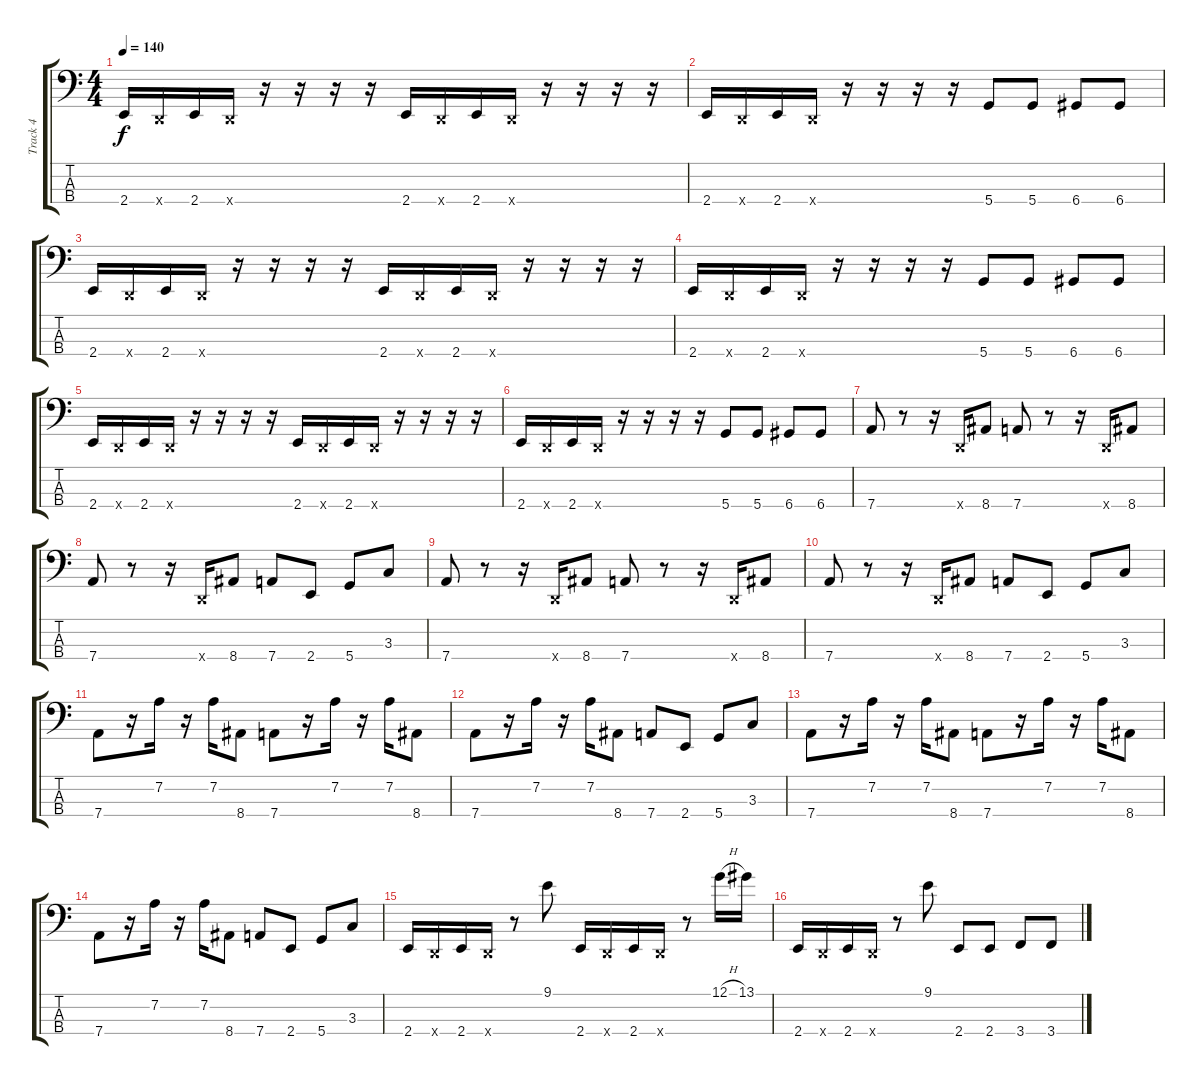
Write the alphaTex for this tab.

\track ("Track 4" "Track 4") {instrument slapbass1}
\staff {score tabs}
\tuning (G2 D2 A1 D1) {hide}
\ts (4 4)
\tempo 140
\clef f4
\ks c
2.4.16{dy f} 0.4{x}.16 2.4.16 0.4{x}.16 r.16 r.16 r.16 r.16 2.4.16 0.4{x}.16 2.4.16 0.4{x}.16 r.16 r.16 r.16 r.16 |
2.4.16 0.4{x}.16 2.4.16 0.4{x}.16 r.16 r.16 r.16 r.16 5.4.8 5.4.8 6.4.8 6.4.8 |
2.4.16 0.4{x}.16 2.4.16 0.4{x}.16 r.16 r.16 r.16 r.16 2.4.16 0.4{x}.16 2.4.16 0.4{x}.16 r.16 r.16 r.16 r.16 |
2.4.16 0.4{x}.16 2.4.16 0.4{x}.16 r.16 r.16 r.16 r.16 5.4.8 5.4.8 6.4.8 6.4.8 |
2.4.16 0.4{x}.16 2.4.16 0.4{x}.16 r.16 r.16 r.16 r.16 2.4.16 0.4{x}.16 2.4.16 0.4{x}.16 r.16 r.16 r.16 r.16 |
2.4.16 0.4{x}.16 2.4.16 0.4{x}.16 r.16 r.16 r.16 r.16 5.4.8 5.4.8 6.4.8 6.4.8 |
7.4.8 r.8 r.16 0.4{x}.16 8.4.8 7.4.8 r.8 r.16 0.4{x}.16 8.4.8 |
7.4.8 r.8 r.16 0.4{x}.16 8.4.8 7.4.8 2.4.8 5.4.8 3.3.8 |
7.4.8 r.8 r.16 0.4{x}.16 8.4.8 7.4.8 r.8 r.16 0.4{x}.16 8.4.8 |
7.4.8 r.8 r.16 0.4{x}.16 8.4.8 7.4.8 2.4.8 5.4.8 3.3.8 |
7.4.8 r.16 7.2.16 r.16 7.2.16 8.4.8 7.4.8 r.16 7.2.16 r.16 7.2.16 8.4.8 |
7.4.8 r.16 7.2.16 r.16 7.2.16 8.4.8 7.4.8 2.4.8 5.4.8 3.3.8 |
7.4.8 r.16 7.2.16 r.16 7.2.16 8.4.8 7.4.8 r.16 7.2.16 r.16 7.2.16 8.4.8 |
7.4.8 r.16 7.2.16 r.16 7.2.16 8.4.8 7.4.8 2.4.8 5.4.8 3.3.8 |
2.4.16 0.4{x}.16 2.4.16 0.4{x}.16 r.8 9.1.8 2.4.16 0.4{x}.16 2.4.16 0.4{x}.16 r.8 12.1{h}.16 13.1.16 |
2.4.16 0.4{x}.16 2.4.16 0.4{x}.16 r.8 9.1.8 2.4.8 2.4.8 3.4.8 3.4.8
